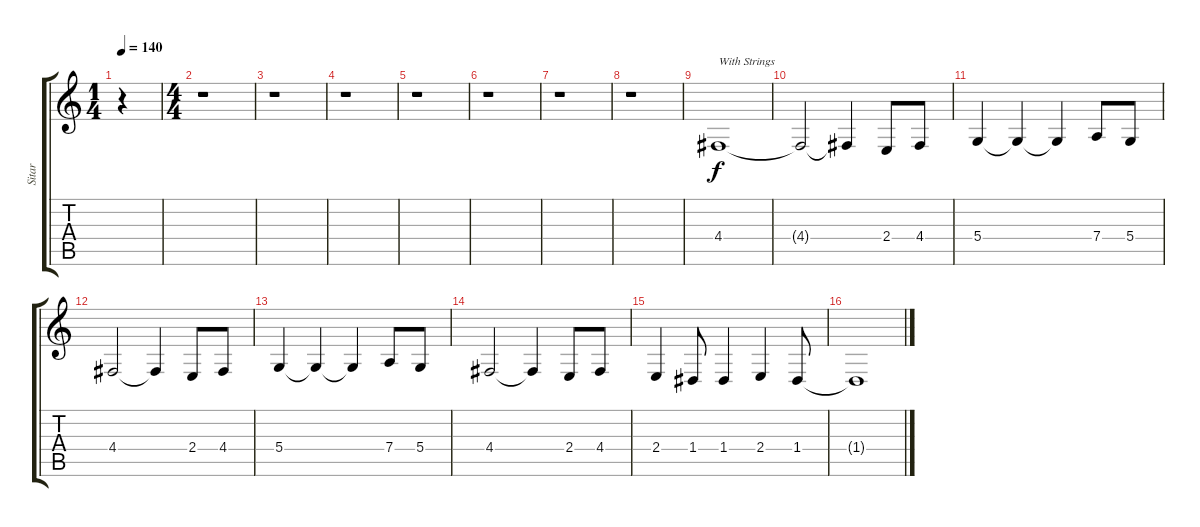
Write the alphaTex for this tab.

\track ("Sitar" "Sitar") {instrument sitar}
\staff {score tabs}
\tuning (E4 B3 G3 D3 A2 E2) {hide}
\ts (1 4)
\tempo 140
\tempo 115
\tempo 140
\clef g2
\ks c
r.4{dy f instrument sitar} |
\ts (4 4)
r.1 |
r.1 |
r.1 |
r.1 |
r.1 |
r.1 |
r.1{volume 0} |
4.4.1{txt "With Strings" volume 5 instrument stringensemble1} |
4.4{t}.2 4.4{t}.4 2.4.8 4.4.8 |
5.4.4 5.4{t}.4 5.4{t}.4 7.4.8 5.4.8 |
4.4.2 4.4{t}.4 2.4.8 4.4.8 |
5.4.4 5.4{t}.4 5.4{t}.4 7.4.8 5.4.8 |
4.4.2 4.4{t}.4 2.4.8 4.4.8 |
2.4.4 1.4.8 1.4.4 2.4.4 1.4.8 |
1.4{t}.1
